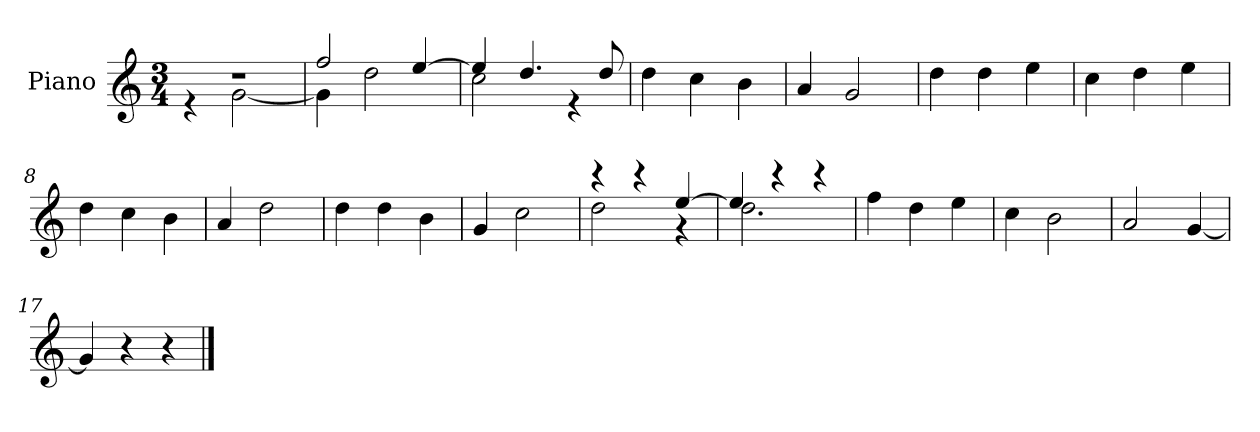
**kern
*part1
*staff1
*I"Piano
*I'P-no
*clefG2
*k[]
*M3/4
*MM180
=1
*^
2.r	4r
.	[2g\
=2	=2
2ff/	4g\]
.	2dd\
[4ee/	.
=3	=3
4ee/]	2cc\
4.dd/	.
.	4r
8dd/	.
*v	*v
=4
4dd\
4cc\
4b\
=5
4a/
2g/
=6
4dd\
4dd\
4ee\
=7
4cc\
4dd\
4ee\
=8
4dd\
4cc\
4b\
=9
4a/
2dd\
=10
4dd\
4dd\
4b\
=11
4g/
2cc\
!!LO:LB:g=z
=12
*^
4r	2dd\
4r	.
[4ee/	4r
=13	=13
4ee/]	2.dd\
4r	.
4r	.
*v	*v
=14
4ff\
4dd\
4ee\
=15
4cc\
2b\
=16
2a/
[4g/
=17
4g/]
4r
4r
==
*-
